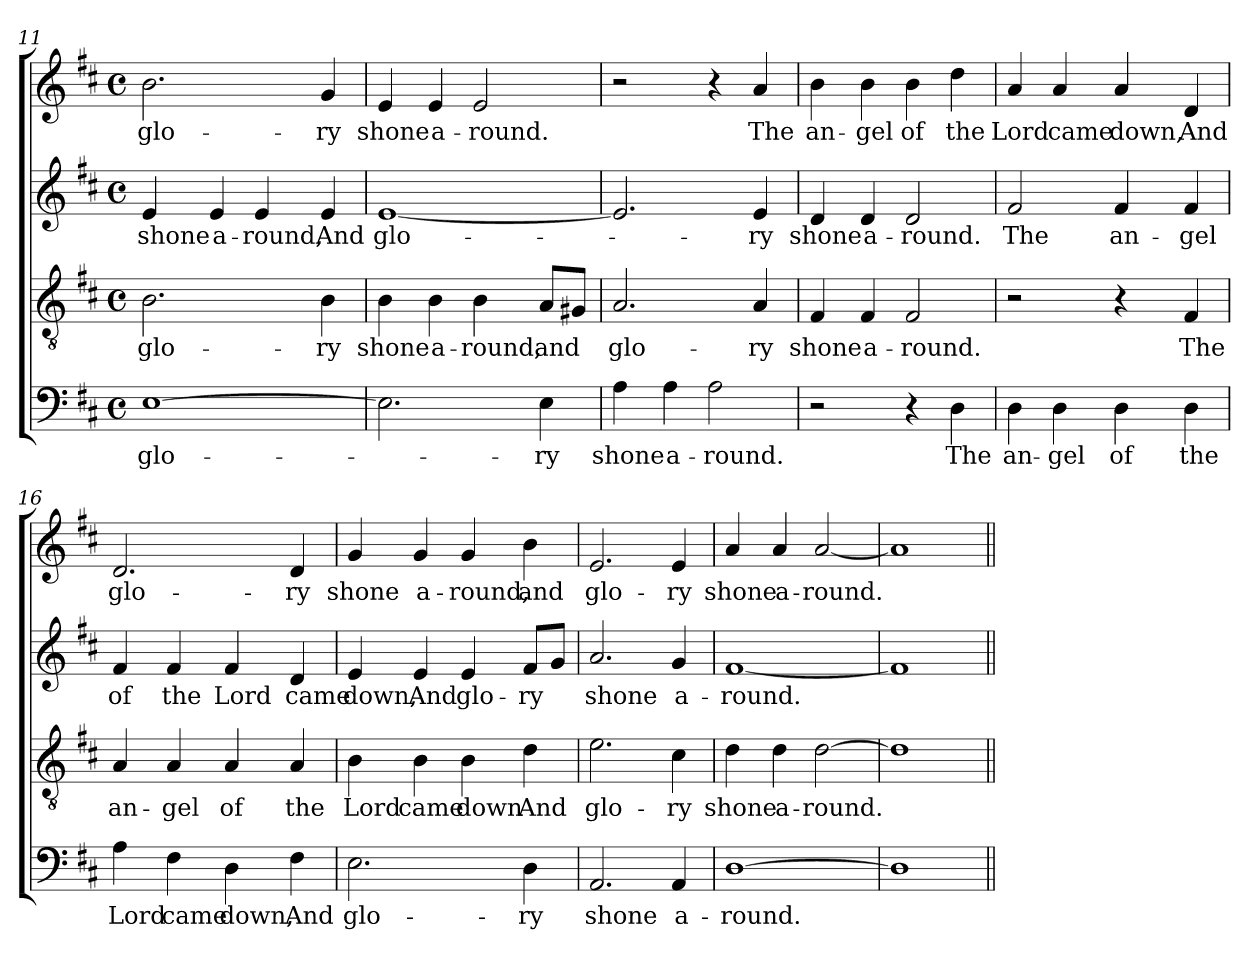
**kern	**text	**kern	**text	**kern	**text	**kern	**text
*part4	*part4	*part3	*part3	*part2	*part2	*part1	*part1
*staff4	*staff4	*staff3	*staff3	*staff2	*staff2	*staff1	*staff1
!!LO:LB:g=z
*clefF4	*	*clefGv2	*	*clefG2	*	*clefG2	*
*k[f#c#]	*	*k[f#c#]	*	*k[f#c#]	*	*k[f#c#]	*
*D:	*	*D:	*	*D:	*	*D:	*
*M4/4	*	*M4/4	*	*M4/4	*	*M4/4	*
*met(c)	*	*met(c)	*	*met(c)	*	*met(c)	*
=11	=11	=11	=11	=11	=11	=11	=11
!	!LO:LY:b	!	!LO:LY:b	!	!LO:LY:b	!	!LO:LY:b
[1E	glo-	2.B\	glo-	4e/	shone	2.b\	glo-
!	!	!	!	!	!LO:LY:b	!	!
.	.	.	.	4e/	a-	.	.
!	!	!	!	!	!LO:LY:b	!	!
.	.	.	.	4e/	-round,	.	.
!	!	!	!LO:LY:b	!	!LO:LY:b	!	!LO:LY:b
.	.	4B\	-ry	4e/	And	4g/	-ry
=12	=12	=12	=12	=12	=12	=12	=12
!	!	!	!LO:LY:b	!	!LO:LY:b	!	!LO:LY:b
2.E\]	.	4B\	shone	[1e	glo-	4e/	shone
!	!	!	!LO:LY:b	!	!	!	!LO:LY:b
.	.	4B\	a-	.	.	4e/	a-
!	!	!	!LO:LY:b	!	!	!	!LO:LY:b
.	.	4B\	-round,	.	.	2e/	-round.
!	!LO:LY:b	!	!LO:LY:b	!	!	!	!
4E\	-ry	8A/L	and	.	.	.	.
.	.	8G#X/J	.	.	.	.	.
=13	=13	=13	=13	=13	=13	=13	=13
!	!LO:LY:b	!	!LO:LY:b	!	!	!	!
4A\	shone	2.A/	glo-	2.e/]	.	2r	.
!	!LO:LY:b	!	!	!	!	!	!
4A\	a-	.	.	.	.	.	.
!	!LO:LY:b	!	!	!	!	!	!
2A\	-round.	.	.	.	.	4r	.
!	!	!	!LO:LY:b	!	!LO:LY:b	!	!LO:LY:b
.	.	4A/	-ry	4e/	-ry	4a/	The
=14	=14	=14	=14	=14	=14	=14	=14
!	!	!	!LO:LY:b	!	!LO:LY:b	!	!LO:LY:b
2r	.	4F#/	shone	4d/	shone	4b\	an-
!	!	!	!LO:LY:b	!	!LO:LY:b	!	!LO:LY:b
.	.	4F#/	a-	4d/	a-	4b\	-gel
!	!	!	!LO:LY:b	!	!LO:LY:b	!	!LO:LY:b
4r	.	2F#/	-round.	2d/	-round.	4b\	of
!	!LO:LY:b	!	!	!	!	!	!LO:LY:b
4D\	The	.	.	.	.	4dd\	the
=15	=15	=15	=15	=15	=15	=15	=15
!	!LO:LY:b	!	!	!	!LO:LY:b	!	!LO:LY:b
4D\	an-	2r	.	2f#/	The	4a/	Lord
!	!LO:LY:b	!	!	!	!	!	!LO:LY:b
4D\	-gel	.	.	.	.	4a/	came
!	!LO:LY:b	!	!	!	!LO:LY:b	!	!LO:LY:b
4D\	of	4r	.	4f#/	an-	4a/	down,
!	!LO:LY:b	!	!LO:LY:b	!	!LO:LY:b	!	!LO:LY:b
4D\	the	4F#/	The	4f#/	-gel	4d/	And
!!LO:PB:g=z
=16	=16	=16	=16	=16	=16	=16	=16
!	!LO:LY:b	!	!LO:LY:b	!	!LO:LY:b	!	!LO:LY:b
4A\	Lord	4A/	an-	4f#/	of	2.d/	glo-
!	!LO:LY:b	!	!LO:LY:b	!	!LO:LY:b	!	!
4F#\	came	4A/	-gel	4f#/	the	.	.
!	!LO:LY:b	!	!LO:LY:b	!	!LO:LY:b	!	!
4D\	down,	4A/	of	4f#/	Lord	.	.
!	!LO:LY:b	!	!LO:LY:b	!	!LO:LY:b	!	!LO:LY:b
4F#\	And	4A/	the	4d/	came	4d/	-ry
=17	=17	=17	=17	=17	=17	=17	=17
!	!LO:LY:b	!	!LO:LY:b	!	!LO:LY:b	!	!LO:LY:b
2.E\	glo-	4B\	Lord	4e/	down,	4g/	shone
!	!	!	!LO:LY:b	!	!LO:LY:b	!	!LO:LY:b
.	.	4B\	came	4e/	And	4g/	a-
!	!	!	!LO:LY:b	!	!LO:LY:b	!	!LO:LY:b
.	.	4B\	down	4e/	glo-	4g/	-round,
!	!LO:LY:b	!	!LO:LY:b	!	!LO:LY:b	!	!LO:LY:b
4D\	-ry	4d\	And	8f#/L	-ry	4b\	and
.	.	.	.	8g/J	.	.	.
=18	=18	=18	=18	=18	=18	=18	=18
!	!LO:LY:b	!	!LO:LY:b	!	!LO:LY:b	!	!LO:LY:b
2.AA/	shone	2.e\	glo-	2.a/	shone	2.e/	glo-
!	!LO:LY:b	!	!LO:LY:b	!	!LO:LY:b	!	!LO:LY:b
4AA/	a-	4c#\	-ry	4g/	a-	4e/	-ry
=19	=19	=19	=19	=19	=19	=19	=19
!	!LO:LY:b	!	!LO:LY:b	!	!LO:LY:b	!	!LO:LY:b
[1D	-round.	4d\	shone	[1f#	-round.	4a/	shone
!	!	!	!LO:LY:b	!	!	!	!LO:LY:b
.	.	4d\	a-	.	.	4a/	a-
!	!	!	!LO:LY:b	!	!	!	!LO:LY:b
.	.	[2d\	-round.	.	.	[2a/	-round.
=20	=20	=20	=20	=20	=20	=20	=20
1D]	.	1d]	.	1f#]	.	1a]	.
=||	=||	=||	=||	=||	=||	=||	=||
*-	*-	*-	*-	*-	*-	*-	*-
